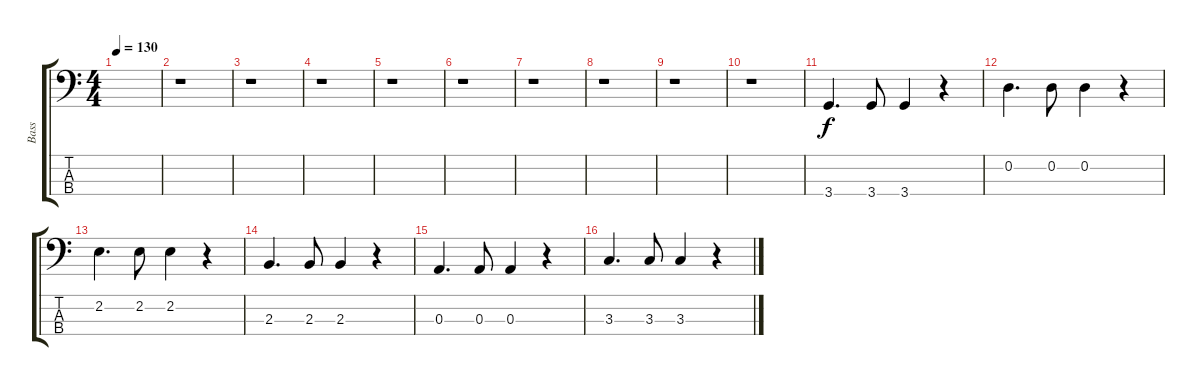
\track ("Bass" "Bass") {instrument electricbasspick}
\staff {score tabs}
\tuning (G2 D2 A1 E1) {hide}
\ts (4 4)
\tempo 130
\clef f4
\ks c
|
r.1 |
r.1 |
r.1 |
r.1 |
r.1 |
r.1 |
r.1 |
r.1 |
r.1 |
3.4.4{d} 3.4.8 3.4.4 r.4 |
0.2.4{d} 0.2.8 0.2.4 r.4 |
2.2.4{d} 2.2.8 2.2.4 r.4 |
2.3.4{d} 2.3.8 2.3.4 r.4 |
0.3.4{d} 0.3.8 0.3.4 r.4 |
3.3.4{d} 3.3.8 3.3.4 r.4
